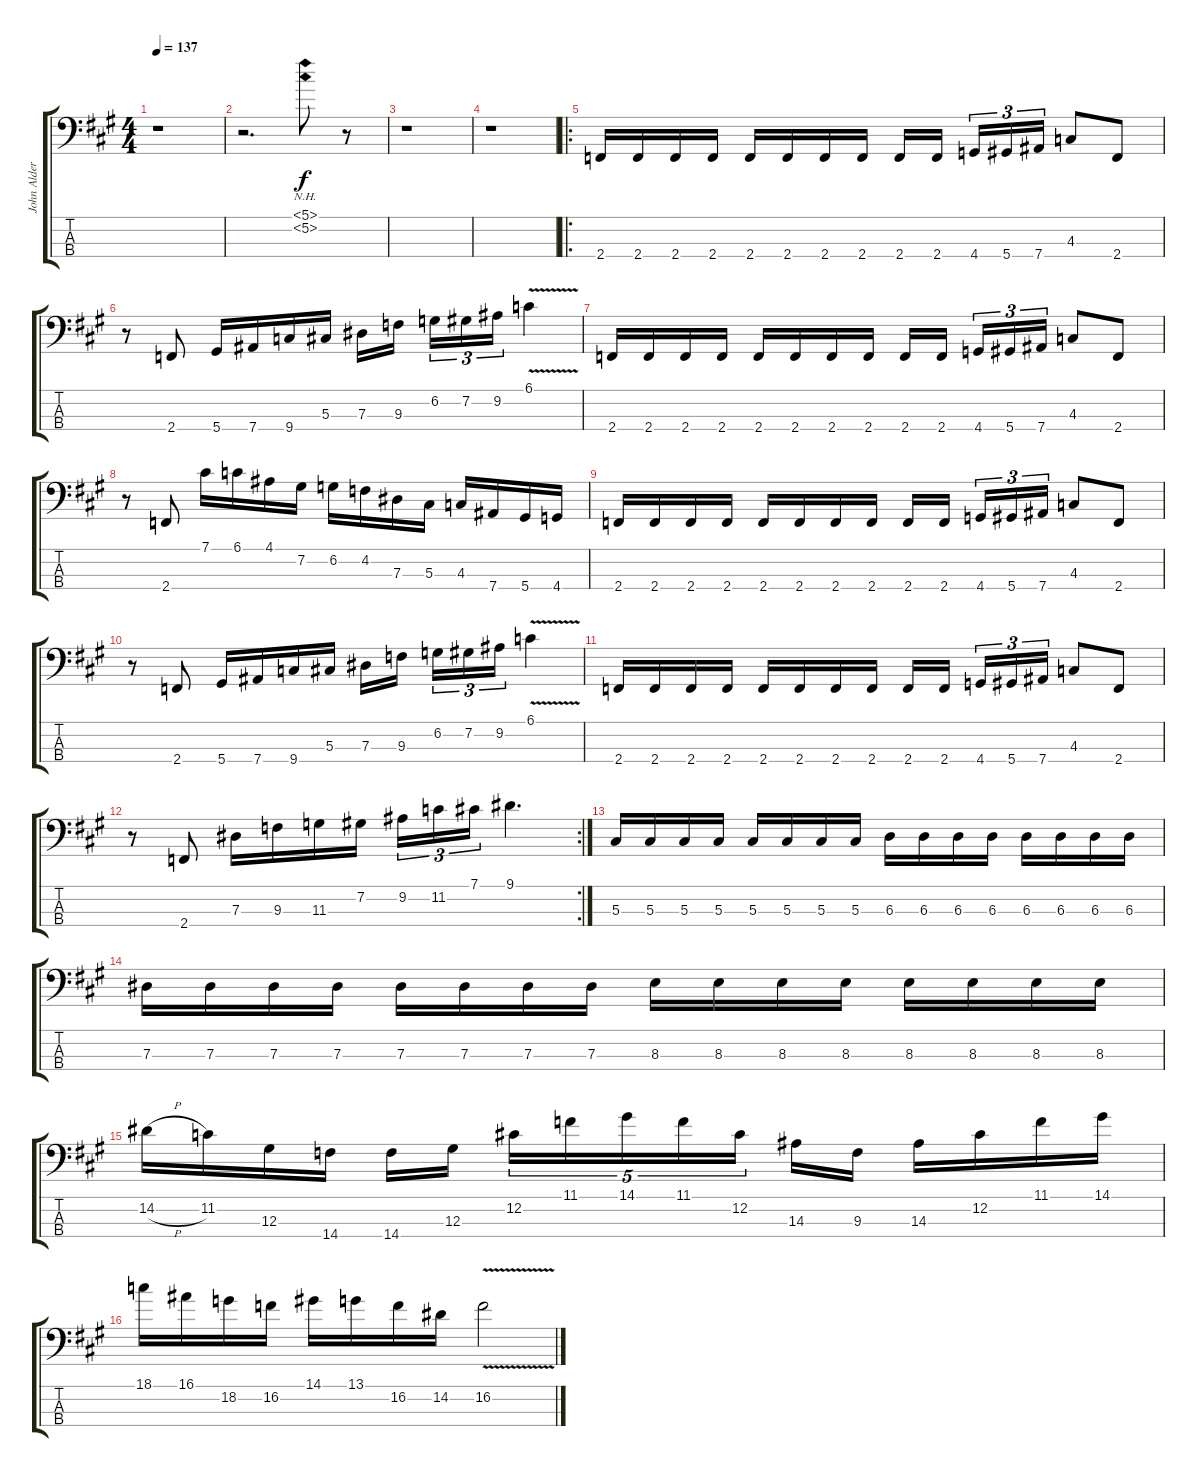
\track ("John Alderete" "John Alder") {instrument electricbassfinger}
\staff {score tabs}
\tuning (Gb2 Db2 Ab1 Eb1) {hide}
\ts (4 4)
\tempo 137
\clef f4
\ks f#minor
r.1{dy f instrument electricbassfinger} |
r.2{d} (5.1{nh} 5.2{nh}).8 r.8 |
r.1 |
r.1 |
\ro
2.4.16 2.4.16 2.4.16 2.4.16 2.4.16 2.4.16 2.4.16 2.4.16 2.4.16 2.4.16{beam splitsecondary} 4.4.16{tu (3 2)} 5.4.16{tu (3 2)} 7.4.16{tu (3 2)} 4.3.8 2.4.8 |
r.8 2.4.8 5.4.16 7.4.16 9.4.16 5.3.16 7.3.16 9.3.16{beam splitsecondary} 6.2.16{tu (3 2)} 7.2.16{tu (3 2)} 9.2.16{tu (3 2)} 6.1{v}.4 |
2.4.16 2.4.16 2.4.16 2.4.16 2.4.16 2.4.16 2.4.16 2.4.16 2.4.16 2.4.16{beam splitsecondary} 4.4.16{tu (3 2)} 5.4.16{tu (3 2)} 7.4.16{tu (3 2)} 4.3.8 2.4.8 |
r.8 2.4.8 7.1.16 6.1.16 4.1.16 7.2.16 6.2.16 4.2.16 7.3.16 5.3.16 4.3.16 7.4.16 5.4.16 4.4.16 |
2.4.16 2.4.16 2.4.16 2.4.16 2.4.16 2.4.16 2.4.16 2.4.16 2.4.16 2.4.16{beam splitsecondary} 4.4.16{tu (3 2)} 5.4.16{tu (3 2)} 7.4.16{tu (3 2)} 4.3.8 2.4.8 |
r.8 2.4.8 5.4.16 7.4.16 9.4.16 5.3.16 7.3.16 9.3.16{beam splitsecondary} 6.2.16{tu (3 2)} 7.2.16{tu (3 2)} 9.2.16{tu (3 2)} 6.1{v}.4 |
2.4.16 2.4.16 2.4.16 2.4.16 2.4.16 2.4.16 2.4.16 2.4.16 2.4.16 2.4.16{beam splitsecondary} 4.4.16{tu (3 2)} 5.4.16{tu (3 2)} 7.4.16{tu (3 2)} 4.3.8 2.4.8 |
\rc 2
r.8 2.4.8 7.3.16 9.3.16 11.3.16 7.2.16 9.2.16{tu (3 2)} 11.2.16{tu (3 2)} 7.1.16{tu (3 2)} 9.1.4{d} |
5.3.16 5.3.16 5.3.16 5.3.16 5.3.16 5.3.16 5.3.16 5.3.16 6.3.16 6.3.16 6.3.16 6.3.16 6.3.16 6.3.16 6.3.16 6.3.16 |
7.3.16 7.3.16 7.3.16 7.3.16 7.3.16 7.3.16 7.3.16 7.3.16 8.3.16 8.3.16 8.3.16 8.3.16 8.3.16 8.3.16 8.3.16 8.3.16 |
14.2{h}.16 11.2.16 12.3.16 14.4.16 14.4.16 12.3.16{beam splitsecondary} 12.2.16{tu (5 4)} 11.1.16{tu (5 4)} 14.1.16{tu (5 4)} 11.1.16{tu (5 4)} 12.2.16{tu (5 4) beam splitsecondary} 14.3.16 9.3.16 14.3.16 12.2.16 11.1.16 14.1.16 |
18.1.16 16.1.16 18.2.16 16.2.16 14.1.16 13.1.16 16.2.16 14.2.16 16.2{v}.2
